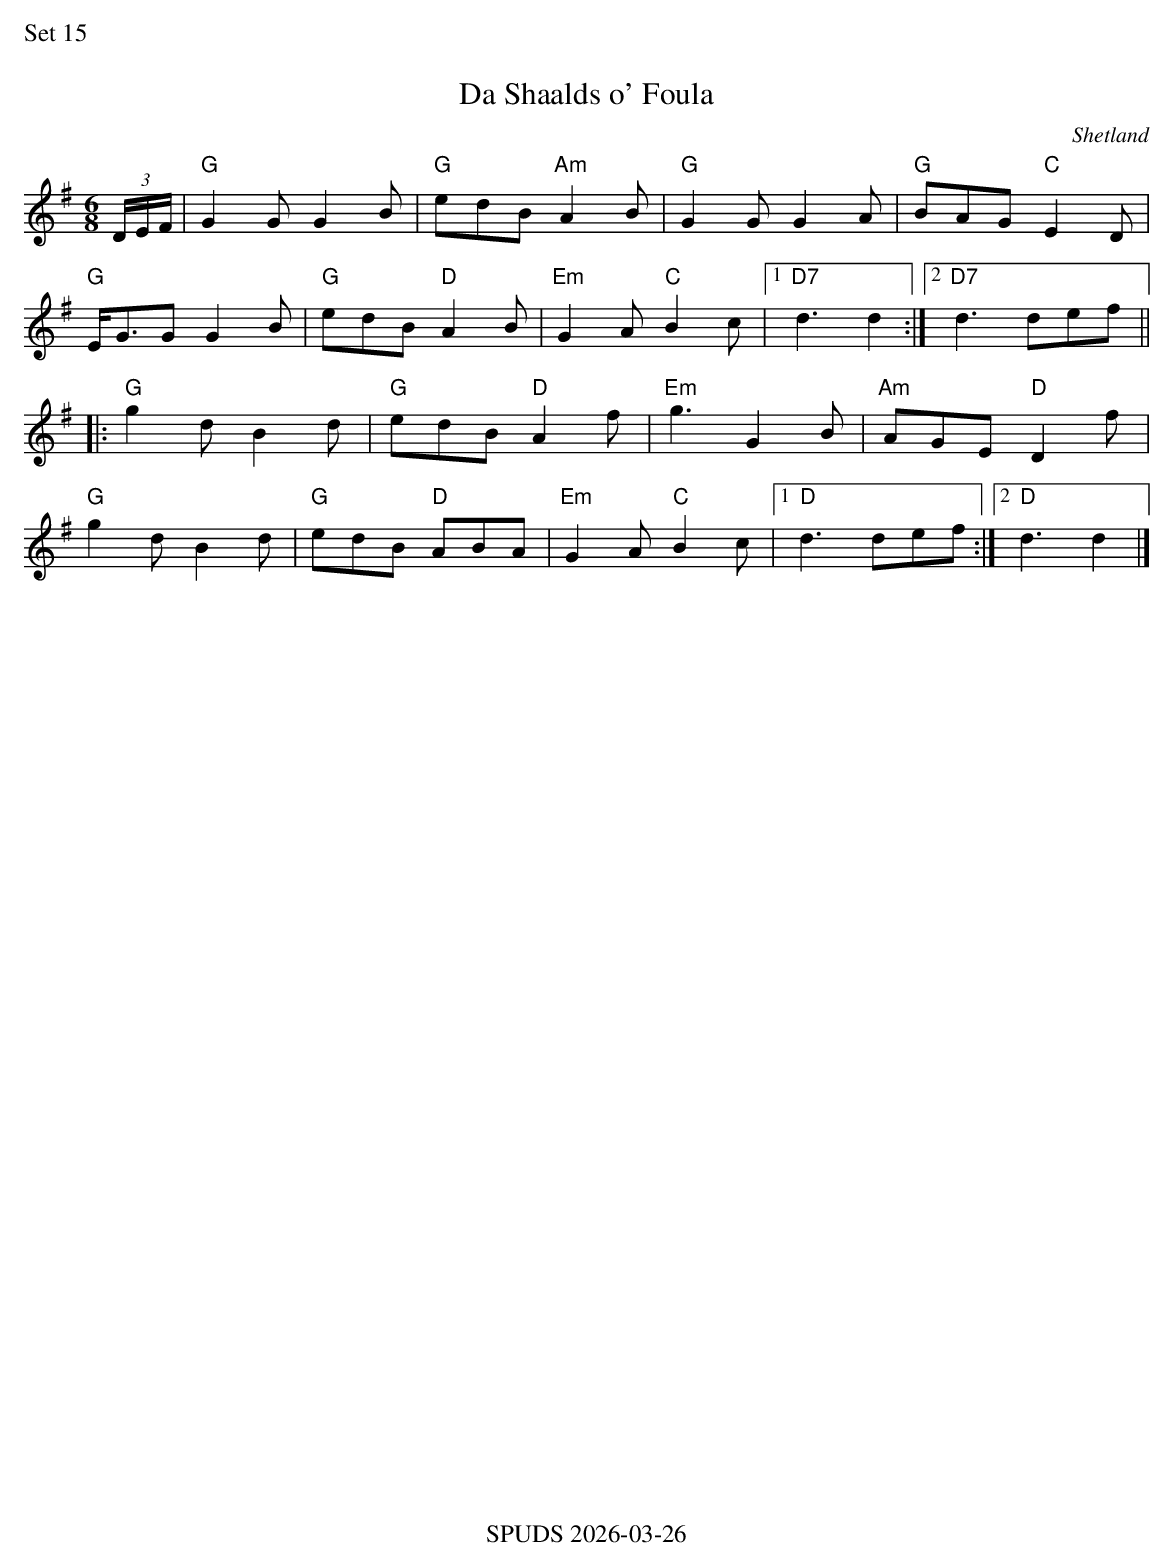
X:1
%%text Set 15
T: Da Shaalds o' Foula
O: Shetland
M: 6/8
K: Em
(3D/E/F/| "G"G2G G2B |"G" edB "Am"A2B | "G"G2G G2A | "G"BAG "C"E2D|
  "G"E<GG G2B |"G" edB "D"A2B | "Em"G2A "C"B2c |1"D7"d3 d2 :|2"D7"d3 def||
|:"G"g2d B2d |"G" edB "D"A2f | "Em"g3 G2B | "Am"AGE "D"D2f|
 "G"g2d B2d |"G" edB "D"ABA  |  "Em"G2A "C"B2c |1"D"d3 def:|2 "D"d3 d2 |]
